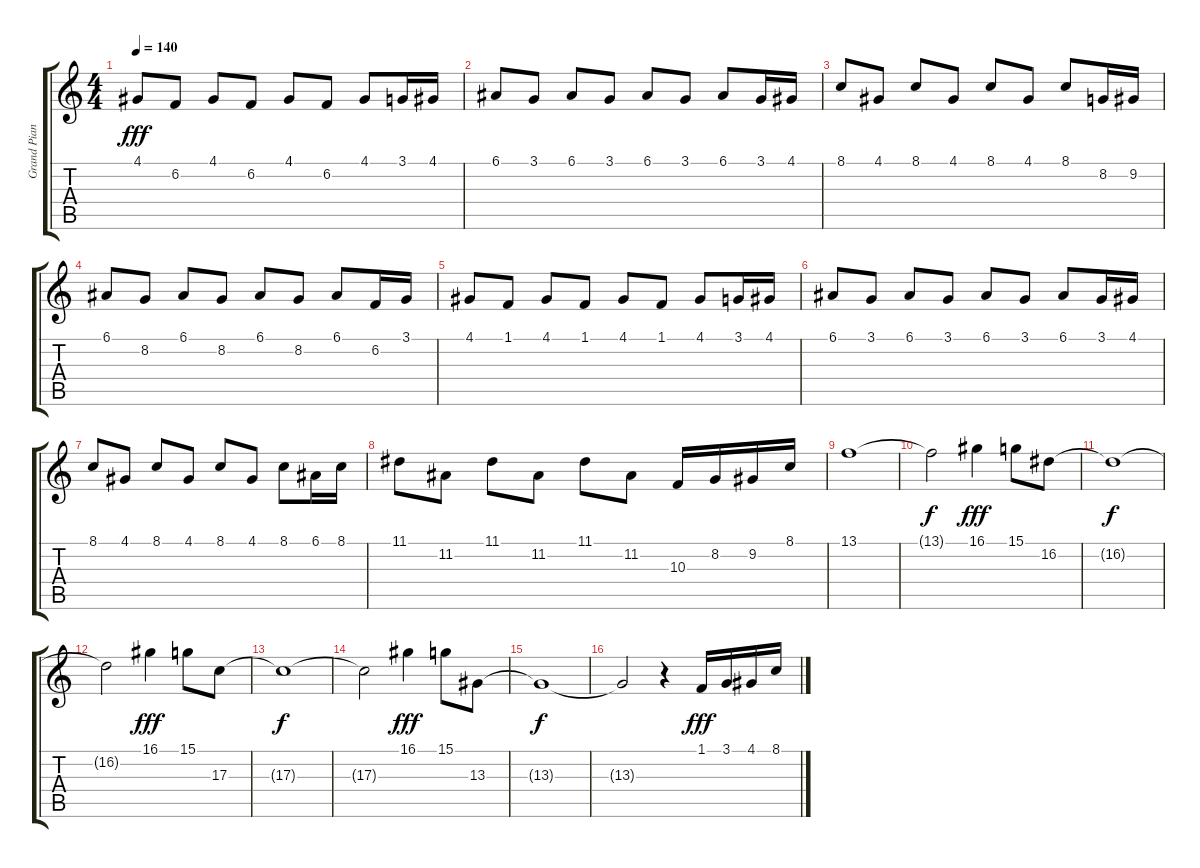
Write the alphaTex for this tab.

\track ("Grand Piano 1" "Grand Pian") {instrument acousticgrandpiano}
\staff {score tabs}
\tuning (E4 B3 G3 D3 A2 E2) {hide}
\ts (4 4)
\tempo 140
\clef g2
\ks c
4.1.8{dy fff volume 7} 6.2.8 4.1.8{volume 8} 6.2.8{volume 8} 4.1.8 6.2.8{volume 8} 4.1.8{volume 8} 3.1.16 4.1.16{volume 8} |
6.1.8 3.1.8{volume 8} 6.1.8{volume 8} 3.1.8 6.1.8{volume 8} 3.1.8{volume 8} 6.1.8 3.1.16{volume 9} 4.1.16 |
8.1.8{volume 9} 4.1.8{volume 9} 8.1.8 4.1.8{volume 9} 8.1.8{volume 9} 4.1.8 8.1.8{volume 9} 8.2.16{volume 9} 9.2.16 |
6.1.8{volume 10} 8.2.8 6.1.8{volume 10} 8.2.8{volume 10} 6.1.8 8.2.8{volume 10} 6.1.8{volume 10} 6.2.16{volume 10} 3.1.16 |
4.1.8 1.1.8{volume 10} 4.1.8{volume 10} 1.1.8{volume 10} 4.1.8 1.1.8{volume 11} 4.1.8{volume 11} 3.1.16 4.1.16{volume 11} |
6.1.8 3.1.8{volume 11} 6.1.8{volume 11} 3.1.8 6.1.8{volume 11} 3.1.8{volume 11} 6.1.8 3.1.16{volume 12} 4.1.16 |
8.1.8{volume 12} 4.1.8 8.1.8{volume 12} 4.1.8{volume 12} 8.1.8{volume 12} 4.1.8 8.1.8{volume 12} 6.1.16{volume 12} 8.1.16 |
11.1.8{volume 12} 11.2.8{volume 12} 11.1.8{volume 13} 11.2.8{volume 13} 11.1.8{volume 13} 11.2.8{volume 13} 10.3.16{volume 13} 8.2.16{volume 13} 9.2.16 8.1.16{volume 13} |
13.1.1{volume 14} |
13.1{t}.2{dy f} 16.1.4{dy fff} 15.1.8 16.2.8 |
16.2{t}.1{dy f} |
16.2{t}.2 16.1.4{dy fff} 15.1.8 17.3.8 |
17.3{t}.1{dy f} |
17.3{t}.2 16.1.4{dy fff} 15.1.8 13.3.8 |
13.3{t}.1{dy f} |
13.3{t}.2 r.4 1.1.16{dy fff} 3.1.16 4.1.16 8.1.16
